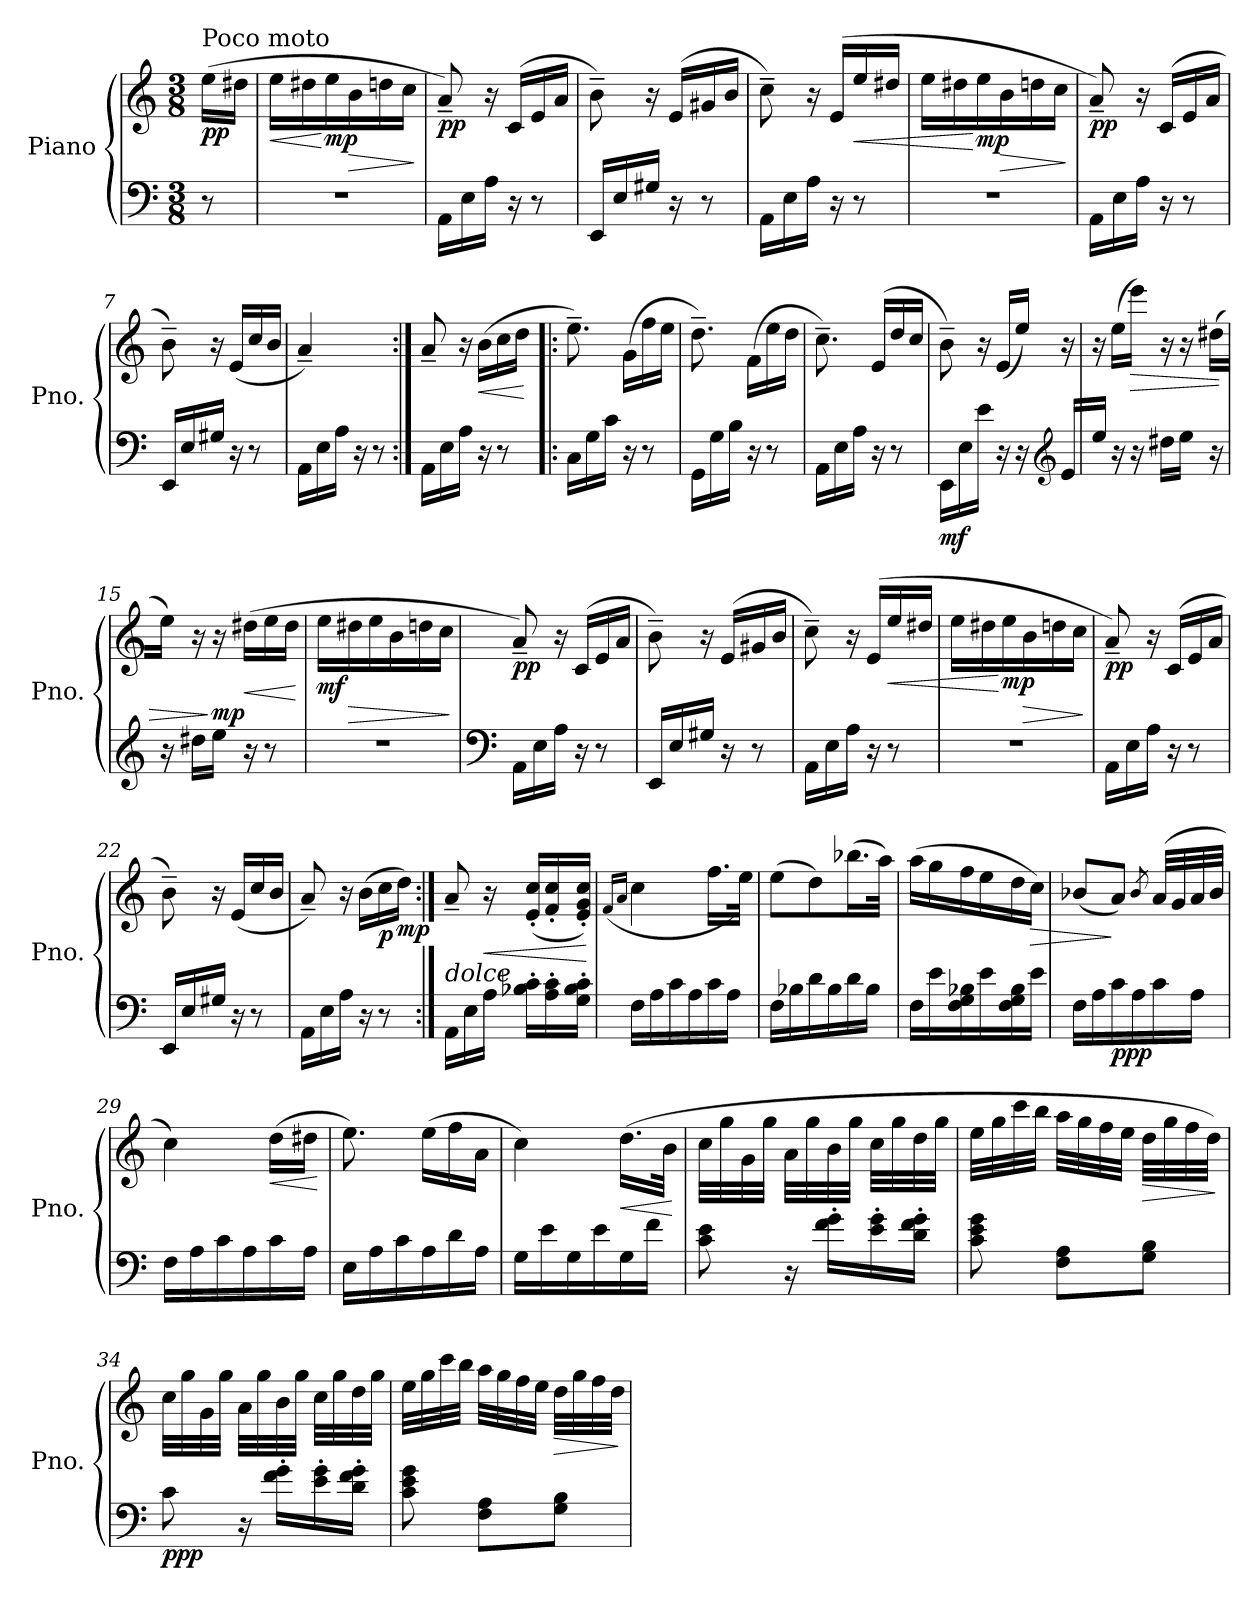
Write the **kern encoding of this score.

**kern	**kern	**dynam
*part1	*part1	*part1
*staff2	*staff1	*staff1/2
*I"Piano	*	*
*I'Pno.	*	*
*clefF4	*clefG2	*
*k[]	*k[]	*
*M3/8	*M3/8	*
*MM60	*MM60	*
=	=	=
!	!LO:TX:a:t=Poco moto	!
!	!	!LO:DY:b
8r	(>16ee\LL	pp
.	16dd#X\JJ	.
=1	=1	=1
!	!	!LO:HP:b
4.r	16ee\LL	<
.	16dd#X\	.
!	!	!LO:DY:n=1:b
.	16ee\	[ mp
!	!	!LO:HP:b
.	16b\	>
.	16ddn\	.
.	16cc\JJ	.
.	.	]
=2	=2	=2
!	!	!LO:DY:b
16AA\LL	8a~/)	pp
16E\	.	.
16A\JJ	16r	.
16r	(<16c/LL	.
8r	16e/	.
.	16a/JJ	.
=3	=3	=3
16EE/LL	8b~\)	.
16E/	.	.
16G#X/JJ	16r	.
16r	(<16e/LL	.
8r	16g#X/	.
.	16b/JJ	.
=4	=4	=4
16AA\LL	8cc~\)	.
16E\	.	.
16A\JJ	16r	.
16r	(>16e/LL	.
!	!	!LO:HP:b
8r	16ee/	<
.	16dd#X/JJ	.
!!LO:LB:g=z
=5	=5	=5
4.r	16ee\LL	.
.	16dd#X\	.
!	!	!LO:DY:n=1:b
.	16ee\	[ mp
!	!	!LO:HP:b
.	16b\	>
.	16ddn\	.
.	16cc\JJ	.
.	.	]
=6	=6	=6
!	!	!LO:DY:b
16AA\LL	8a~/)	pp
16E\	.	.
16A\JJ	16r	.
16r	(<16c/LL	.
8r	16e/	.
.	16a/JJ	.
=7	=7	=7
16EE/LL	8b~\)	.
16E/	.	.
16G#X/JJ	16r	.
16r	(<16e/LL	.
8r	16cc/	.
.	16b/JJ	.
=8	=8	=8
16AA\LL	4a~/)	.
16E\	.	.
16A\JJ	.	.
16r	.	.
8r	8ryy	.
!!LO:LB:g=z
=9:|!	=9:|!	=9:|!
16AA\LL	8a~/	.
16E\	.	.
16A\JJ	16r	.
!	!	!LO:HP:b
16r	(>16b\LL	<
8r	16cc\	.
.	16dd\JJ	.
.	.	[
=10!|:	=10!|:	=10!|:
!	!	!LO:DY:b=2
!	!	!LO:DY:n=1:b
16C\LL	8.ee~\)	mp mf
16G\	.	.
16c\JJ	.	.
16r	(>16g\LL	.
8r	16ff\	.
.	16ee\JJ	.
=11	=11	=11
16GG\LL	8.dd~\)	.
16G\	.	.
16B\JJ	.	.
16r	(>16f\LL	.
8r	16ee\	.
.	16dd\JJ	.
=12	=12	=12
16AA\LL	8.cc~\)	.
16E\	.	.
16A\JJ	.	.
16r	(<16e/LL	.
8r	16dd/	.
.	16cc/JJ	.
!!LO:LB:g=z
=13	=13	=13
!	!	!LO:DY:b=2
16EE\LL	8b~\)	mf
16E\	.	.
16e\JJ	16r	.
16r	(<16e/LL	.
16r	16ee/JJ)	.
*clefG2	*	*
16e/LL	16r	.
=14	=14	=14
16ee/JJ	16r	.
16r	(>16ee\LL	.
!	!	!LO:HP:b
16r	16eee\JJ)	>
16dd#X\LL	16r	.
16ee\JJ	16r	.
16r	(>16dd#X\LL	.
=15	=15	=15
16r	16ee\JJ)	.
16dd#X\LL	16r	.
!	!	!LO:DY:n=1:b
16ee\JJ	16r	] mp
!	!	!LO:HP:b
16r	(>16dd#X\LL	<
8r	16ee\	.
.	16dd#\JJ	.
.	.	[
!!LO:LB:g=z
=16	=16	=16
!	!	!LO:DY:b
4.r	16ee\LL	mf
!	!	!LO:HP:b
.	16dd#X\	>
.	16ee\	.
.	16b\	.
.	16ddn\	.
.	16cc\JJ	.
.	.	]
=17	=17	=17
*clefF4	*	*
!	!	!LO:DY:b
16AA\LL	8a~/)	pp
16E\	.	.
16A\JJ	16r	.
16r	(<16c/LL	.
8r	16e/	.
.	16a/JJ	.
=18	=18	=18
16EE/LL	8b~\)	.
16E/	.	.
16G#X/JJ	16r	.
16r	(<16e/LL	.
8r	16g#X/	.
.	16b/JJ	.
=19	=19	=19
16AA\LL	8cc~\)	.
16E\	.	.
16A\JJ	16r	.
16r	(>16e/LL	.
!	!	!LO:HP:b
8r	16ee/	<
.	16dd#X/JJ	.
!!LO:LB:g=z
=20	=20	=20
4.r	16ee\LL	.
.	16dd#X\	.
!	!	!LO:DY:n=1:b
.	16ee\	[ mp
!	!	!LO:HP:b
.	16b\	>
.	16ddn\	.
.	16cc\JJ	.
.	.	]
=21	=21	=21
!	!	!LO:DY:b
16AA\LL	8a~/)	pp
16E\	.	.
16A\JJ	16r	.
16r	(<16c/LL	.
8r	16e/	.
.	16a/JJ	.
=22	=22	=22
16EE/LL	8b~\)	.
16E/	.	.
16G#X/JJ	16r	.
16r	(<16e/LL	.
8r	16cc/	.
.	16b/JJ	.
=23	=23	=23
16AA\LL	8a~/)	.
16E\	.	.
16A\JJ	16r	.
16r	(>16b\LL	.
!	!	!LO:DY:b
8r	16cc\	p
!	!	!LO:DY:b
.	16dd\JJ)	mp
!!LO:PB:g=z
=24:|!	=24:|!	=24:|!
!LO:TX:a:i:t=dolce	!	!
16AA\LL	8a~/	.
16E\	.	.
!	!	!LO:HP:b
16A\JJ	16r	<
16B-X\' 16c\'LL	(<16e/' 16cc/'LL	.
16A\' 16c\'	16f/' 16cc/'	.
16G\' 16B-\' 16c\'JJ	16e/' 16g/' 16cc/'JJ)	.
.	.	[
=25	=25	=25
.	(>16qf/LL	.
.	16qa/JJ	.
!	!	!LO:DY:b=2
!	!	!LO:DY:n=1:b
16F\LL	4cc\	p mp
16A\	.	.
16c\	.	.
16A\	.	.
16c\	16.ff\LL	.
16A\JJ	.	.
.	32ee\JJk)	.
=26	=26	=26
16F\LL	(>8ee\L	.
16B-X\	.	.
16d\	8dd\)	.
16B-\	.	.
16d\	(>16.bb-X\L	.
16B-\JJ	.	.
.	32aa\JJk)	.
!!LO:LB:g=z
=27	=27	=27
16F\LL	(>16aa\LL	.
16e\	16gg\	.
16F\ 16G\ 16B-X\	16ff\	.
16e\	16ee\	.
16F\ 16G\ 16B-\	16dd\	.
!	!	!LO:HP:b
16e\JJ	16cc\JJ)	>
=28	=28	=28
16F\LL	(<8b-X/L	.
16A\	.	.
!	!	!LO:DY:n=1:b=2
!	!	!LO:DY:n=2:b
16c\	8a/J)	] pp p
16A\	.	.
.	8qb-/	.
16c\	(<32a/LLL	.
.	32g/	.
16A\JJ	32a/	.
.	32b-/JJJ	.
=29	=29	=29
16F\LL	4cc\)	.
16A\	.	.
16c\	.	.
16A\	.	.
!	!	!LO:HP:b
16c\	(>16dd\LL	<
16A\JJ	16dd#X\JJ	.
.	.	[
!!LO:LB:g=z
=30	=30	=30
!	!	!LO:DY:b=2
!	!	!LO:DY:n=1:b
16E\LL	8.ee\)	p mp
16A\	.	.
16c\	.	.
16A\	(>16ee\LL	.
16d\	16ff\	.
16A\JJ	16a\JJ	.
=31	=31	=31
16G\LL	4cc\)	.
16e\	.	.
16G\	.	.
16e\	.	.
!	!	!LO:HP:b
16G\	(>16.dd\LL	<
16f\JJ	.	.
.	32b\JJk	.
.	.	[
=32	=32	=32
!	!	!LO:DY:b=2
!	!	!LO:DY:n=1:b
8c\ 8e\	32cc\LLL	mp mf
.	32gg\	.
.	32g\	.
.	32gg\JJJ	.
16r	32a\LLL	.
.	32gg\	.
16f\' 16g\'LL	32b\	.
.	32gg\JJJ	.
16e\' 16g\'	32cc\LLL	.
.	32gg\	.
16d\' 16f\' 16g\'JJ	32dd\	.
.	32gg\JJJ	.
!!LO:LB:g=z
=33	=33	=33
8c\ 8e\ 8g\	32ee\LLL	.
.	32gg\	.
.	32ccc\	.
.	32bb\JJJ	.
8F\ 8A\L	32aa\LLL	.
.	32gg\	.
.	32ff\	.
.	32ee\JJJ	.
!	!	!LO:HP:b
8G\ 8B\J	32dd\LLL	>
.	32gg\	.
.	32ff\	.
.	32dd\JJJ)	.
.	.	]
=34	=34	=34
!	!	!LO:DY:b=2
!	!	!LO:DY:n=1:b
8c\	32cc\LLL	pp p
.	32gg\	.
.	32g\	.
.	32gg\JJJ	.
16r	32a\LLL	.
.	32gg\	.
16f\' 16g\'LL	32b\	.
.	32gg\JJJ	.
16e\' 16g\'	32cc\LLL	.
.	32gg\	.
16d\' 16f\' 16g\'JJ	32dd\	.
.	32gg\JJJ	.
!!LO:LB:g=z
=35	=35	=35
8c\ 8e\ 8g\	32ee\LLL	.
.	32gg\	.
.	32ccc\	.
.	32bb\JJJ	.
8F\ 8A\L	32aa\LLL	.
.	32gg\	.
.	32ff\	.
.	32ee\JJJ	.
!	!	!LO:HP:b
8G\ 8B\J	32dd\LLL	>
.	32gg\	.
.	32ff\	.
.	32dd\JJJ	.
.	.	]
=	=	=
*-	*-	*-
